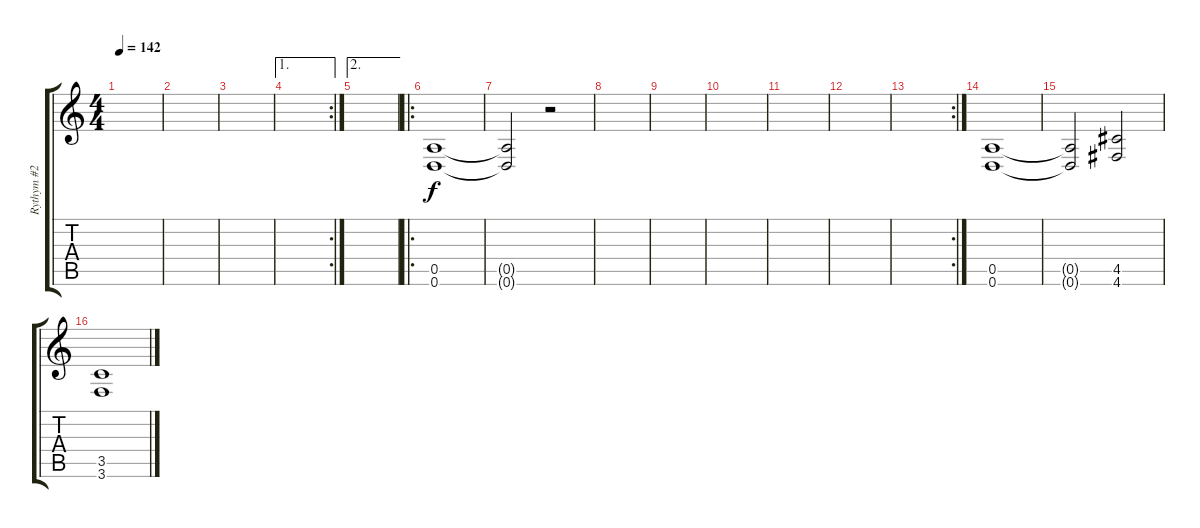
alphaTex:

\track ("Rythym #2" "Rythym #2") {instrument distortionguitar}
\staff {score tabs}
\tuning (E4 B3 G3 D3 A2 D2) {hide}
\ts (4 4)
\tempo 142
\clef g2
\ks c
|
|
|
\ae 1
\rc 2
|
\ae 2
|
\ro
(0.5 0.6).1{volume 2} |
(0.5{t} 0.6{t}).2 r.2 |
|
|
|
|
|
\rc 2
|
(0.5 0.6).1{volume 16} |
(0.5{t} 0.6{t}).2 (4.5 4.6).2 |
(3.5 3.6).1
